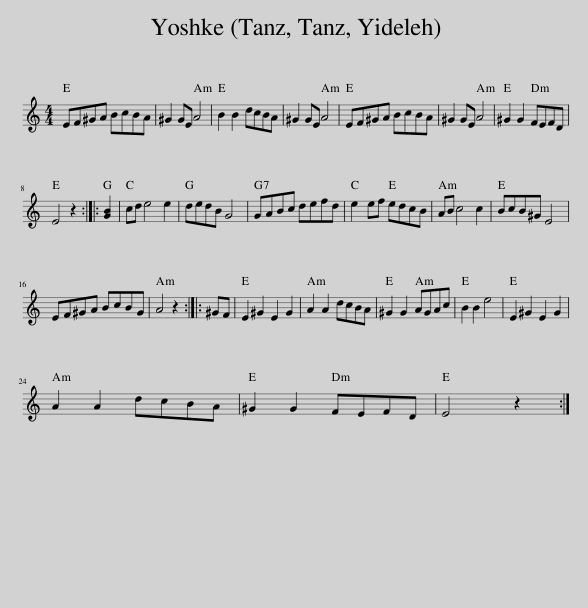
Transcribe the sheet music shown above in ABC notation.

X:1
L:1/8
M:4/4
I:linebreak $
K:C
V:1 treble
V:1
 EF^GA BcBA | ^G2 GE A4 | B2 B2 dcBA | ^G2 GE A4 | EF^GA BcBA | %5
 ^G2 GE A4 | ^G2 G2 FEFD |$ E4 z2 :: [GB]2 | cd e4 e2 | %10
 dedB G4 | GABc defd | e2 ef edcB | AB c4 c2 | BcB^G E4 |$ %15
 EF^GA BcBG | A4 z2 :: ^GF | E2 ^G2 E2 G2 | A2 A2 dcBA | %20
 ^G2 G2 AGAc | B2 B2 e4 | E2 ^G2 E2 G2 |$ A2 A2 dcBA | ^G2 G2 FEFD | %25
 E4 z2 :| %26
